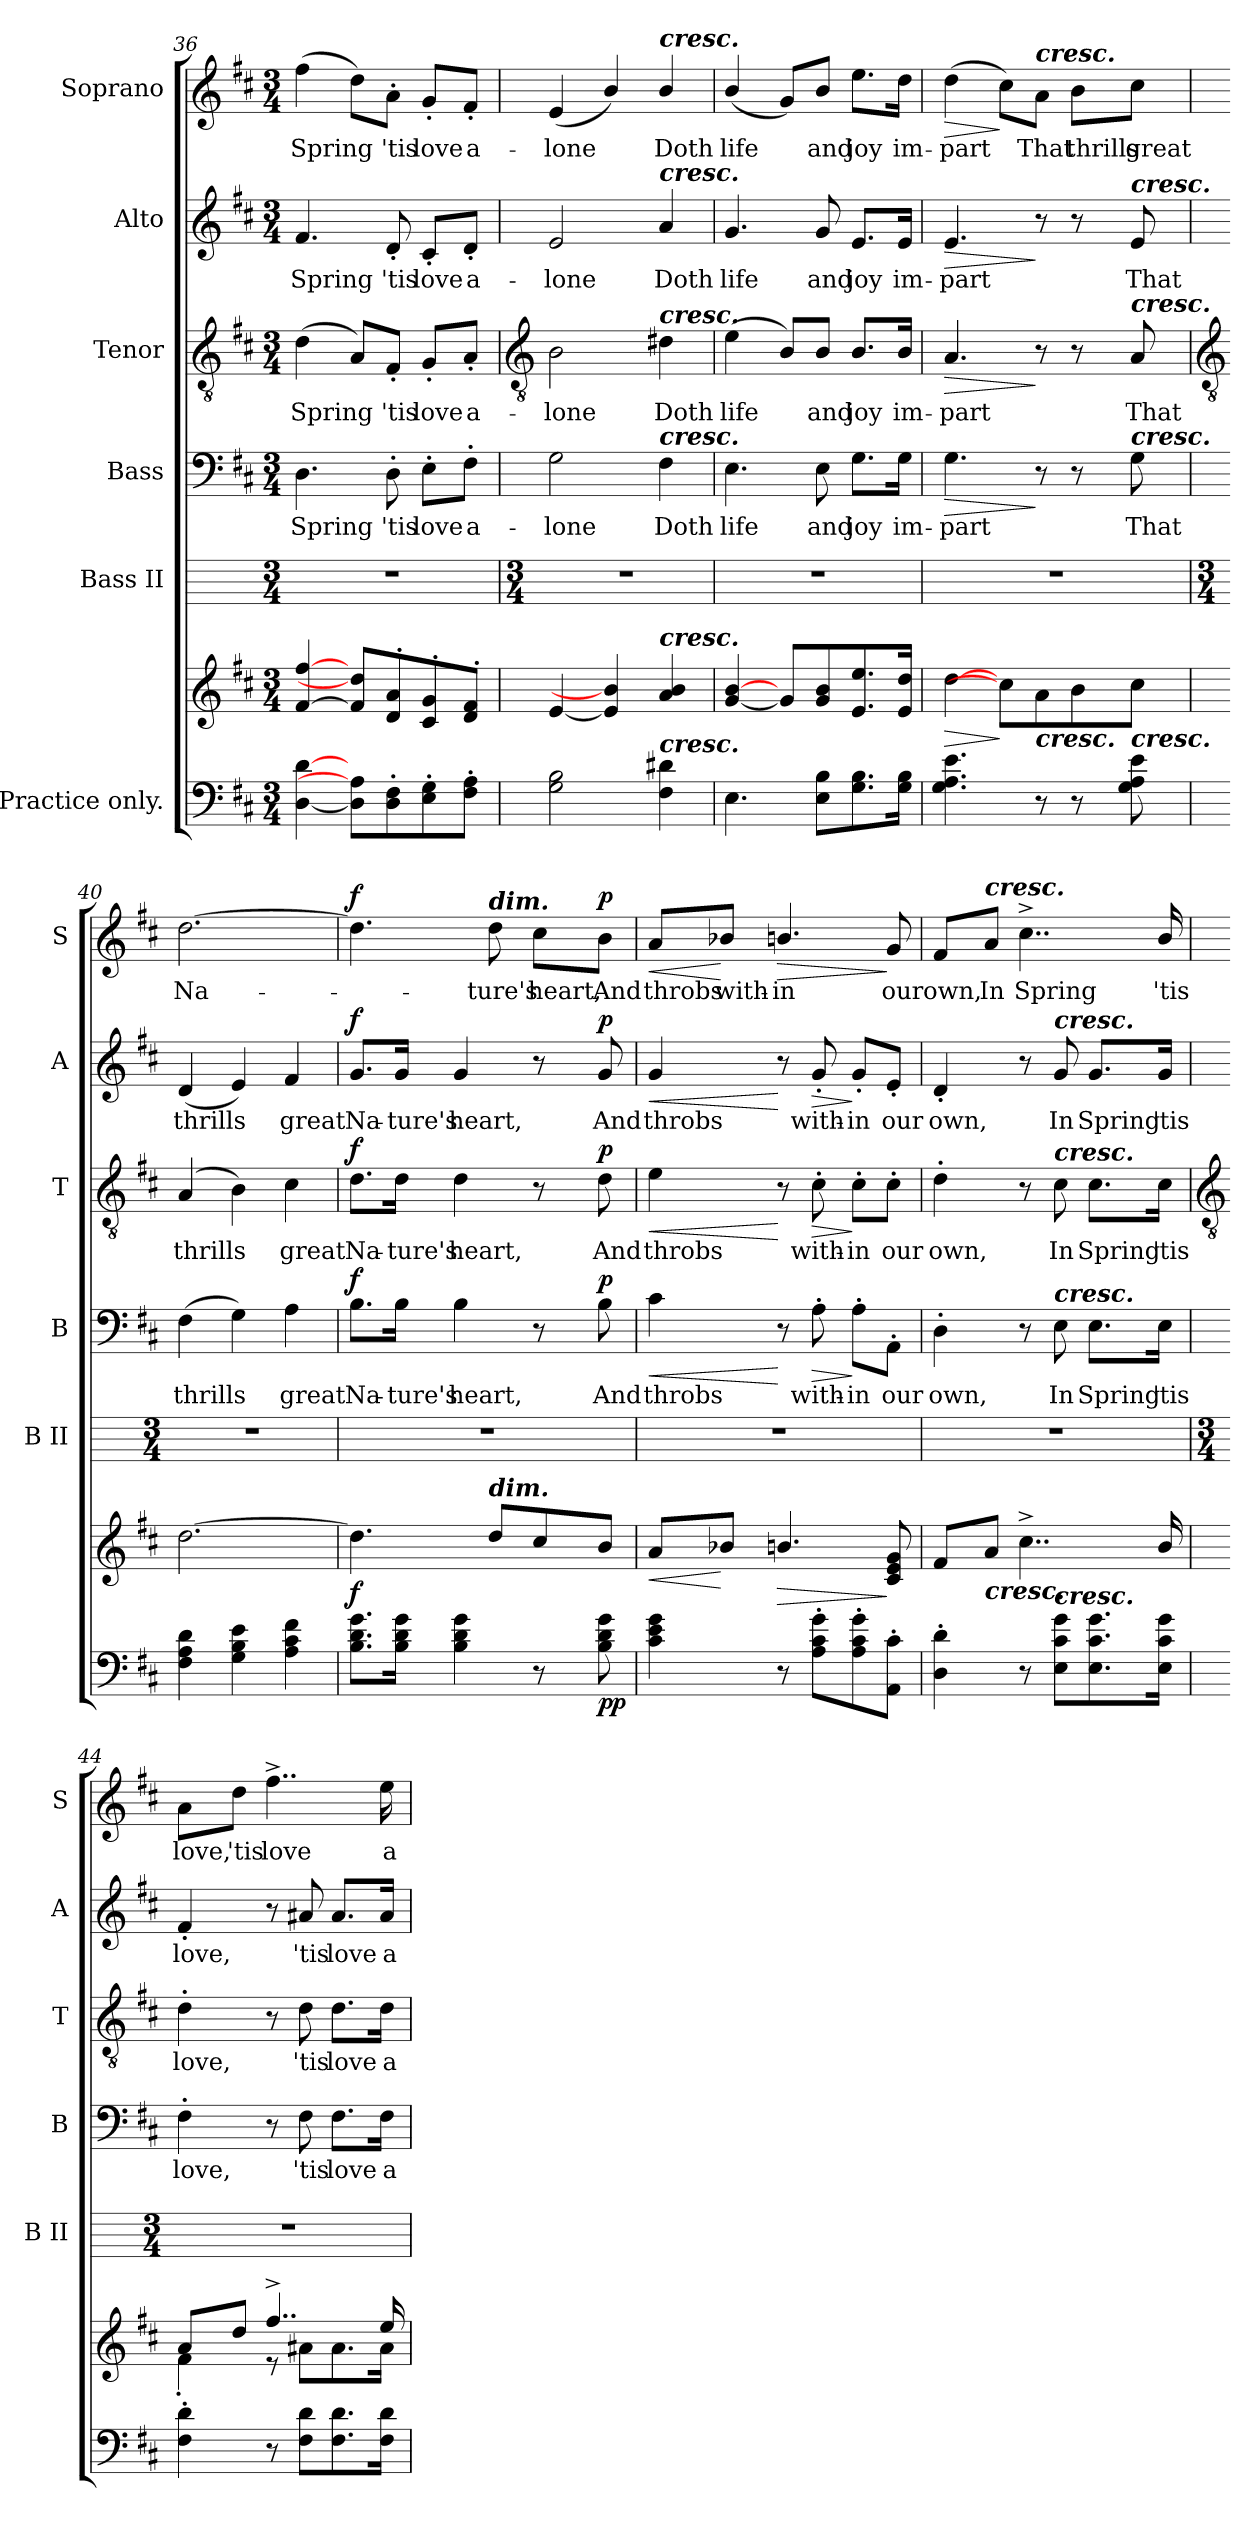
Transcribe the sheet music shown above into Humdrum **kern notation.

**kern	**kern	**dynam	**kern	**kern	**text	**dynam	**kern	**text	**dynam	**kern	**text	**dynam	**kern	**text	**dynam
*part6	*part6	*part6	*part5	*part4	*part4	*part4	*part3	*part3	*part3	*part2	*part2	*part2	*part1	*part1	*part1
*staff7	*staff6	*staff6/7	*staff5	*staff4	*staff4	*staff4	*staff3	*staff3	*staff3	*staff2	*staff2	*staff2	*staff1	*staff1	*staff1
*I"Practice only.	*	*	*I"Bass II	*I"Bass	*	*	*I"Tenor	*	*	*I"Alto	*	*	*I"Soprano	*	*
*	*	*	*I'B II	*I'B	*	*	*I'T	*	*	*I'A	*	*	*I'S	*	*
*clefF4	*clefG2	*	*	*clefF4	*	*	*clefGv2	*	*	*clefG2	*	*	*clefG2	*	*
*k[f#c#]	*k[f#c#]	*	*	*k[f#c#]	*	*	*k[f#c#]	*	*	*k[f#c#]	*	*	*k[f#c#]	*	*
*D:	*D:	*	*	*D:	*	*	*D:	*	*	*D:	*	*	*D:	*	*
*M3/4	*M3/4	*	*M3/4	*M3/4	*	*	*M3/4	*	*	*M3/4	*	*	*M3/4	*	*
=36	=36	=36	=36	=36	=36	=36	=36	=36	=36	=36	=36	=36	=36	=36	=36
*	*^	*	*	*	*	*	*	*	*	*	*	*	*	*	*
!	!	!LO:N:vis=1	!	!	!	!LO:LY:b	!	!	!LO:LY:b	!	!	!LO:LY:b	!	!	!LO:LY:b	!
[4D [4d	[4f# [4ff#	2.ryy	.	2.r	4.D	Spring	.	(<4d	Spring	.	4.f#	Spring	.	(>4ff#	Spring	.
8D] 8A]L	8f#] 8dd]L	.	.	.	.	.	.	8A/L)	.	.	.	.	.	8dd\L)	.	.
!	!	!	!	!	!	!LO:LY:b	!	!	!LO:LY:b	!	!	!LO:LY:b	!	!	!LO:LY:b	!
8D' 8F#'	8d' 8a'	.	.	.	8D'	'tis	.	8F#'/J	'tis	.	8d'	'tis	.	8a'\J	'tis	.
!	!	!	!	!	!	!LO:LY:b	!	!	!LO:LY:b	!	!	!LO:LY:b	!	!	!LO:LY:b	!
8E' 8G'	8c#' 8g'	.	.	.	8E'\L	love	.	8G'/L	love	.	8c#'/L	love	.	8g'/L	love	.
!	!	!	!	!	!	!LO:LY:b	!	!	!LO:LY:b	!	!	!LO:LY:b	!	!	!LO:LY:b	!
8F#' 8A'J	8d' 8f#'J	.	.	.	8F#'\J	a-	.	8A'/J	a-	.	8d'/J	a-	.	8f#'/J	a-	.
*	*v	*v	*	*	*	*	*	*	*	*	*	*	*	*	*	*
!!LO:LB:g=z
=37	=37	=37	=37	=37	=37	=37	=37	=37	=37	=37	=37	=37	=37	=37	=37
*	*	*	*	*	*	*	*clefGv2	*	*	*	*	*	*	*	*
*	*	*	*M3/4	*	*	*	*	*	*	*	*	*	*	*	*
!	!	!	!	!	!LO:LY:b	!	!	!LO:LY:b	!	!	!LO:LY:b	!	!	!LO:LY:b	!
2G 2B	[4e	.	2.r	2G	-lone	.	2B	-lone	.	2e	-lone	.	(<4e	-lone	.
.	4e/] 4b/]	.	.	.	.	.	.	.	.	.	.	.	4b/)	.	.
!	!	!	!	!	!	!	!	!	!	!	!	!	!LO:TX:a:Bi:t=cresc.	!	!
!	!	!	!	!	!	!	!	!	!	!LO:TX:a:Bi:t=cresc.	!	!	!	!	!
!	!	!	!	!	!	!	!LO:TX:a:Bi:t=cresc.	!	!	!	!	!	!	!	!
!	!	!	!	!LO:TX:a:Bi:t=cresc.	!	!	!	!	!	!	!	!	!	!	!
!	!LO:TX:a:Bi:t=cresc.	!	!	!	!	!	!	!	!	!	!	!	!	!	!
!LO:TX:a:Bi:t=cresc.	!	!	!	!	!	!	!	!	!	!	!	!	!	!	!
!	!	!	!	!	!LO:LY:b	!	!	!LO:LY:b	!	!	!LO:LY:b	!	!	!LO:LY:b	!
4F# 4d#X	4a/ 4b/	.	.	4F#	Doth	.	4d#X	Doth	.	4a	Doth	.	4b/	Doth	.
=38	=38	=38	=38	=38	=38	=38	=38	=38	=38	=38	=38	=38	=38	=38	=38
!	!	!	!	!	!LO:LY:b	!	!	!LO:LY:b	!	!	!LO:LY:b	!	!	!LO:LY:b	!
4.E	[4g/ [4b/	.	2.r	4.E	life	.	(<4e	life	.	4.g	life	.	(<4b/	life	.
.	8gL]	.	.	.	.	.	8B/L)	.	.	.	.	.	8g/L)	.	.
!	!	!	!	!	!LO:LY:b	!	!	!LO:LY:b	!	!	!LO:LY:b	!	!	!LO:LY:b	!
8E 8BL	8g 8b	.	.	8E	and	.	8B/J	and	.	8g	and	.	8b/J	and	.
!	!	!	!	!	!LO:LY:b	!	!	!LO:LY:b	!	!	!LO:LY:b	!	!	!LO:LY:b	!
8.G 8.B	8.e 8.ee	.	.	8.G\L	joy	.	8.B/L	joy	.	8.e/L	joy	.	8.ee\L	joy	.
!	!	!	!	!	!LO:LY:b	!	!	!LO:LY:b	!	!	!LO:LY:b	!	!	!LO:LY:b	!
16G 16BJ	16e 16ddJ	.	.	16G\Jk	im-	.	16B/Jk	im-	.	16e/Jk	im-	.	16dd\Jk	im-	.
=39	=39	=39	=39	=39	=39	=39	=39	=39	=39	=39	=39	=39	=39	=39	=39
!	!	!LO:HP:b	!	!	!LO:LY:b	!LO:HP:b	!	!LO:LY:b	!LO:HP:b	!	!LO:LY:b	!LO:HP:b	!	!LO:LY:b	!LO:HP:b
4.G 4.A 4.e	[4dd	>	2.r	4.G	-part	>	4.A	-part	>	4.e	-part	>	(>4dd	-part	>
.	8cc#L]	]	.	.	.	.	.	.	.	.	.	.	8cc#\L)	.	]
!	!	!	!	!	!	!	!	!	!	!	!	!	!LO:TX:a:Bi:t=cresc.	!	!
!	!LO:TX:b:Bi:t=cresc.	!	!	!	!	!	!	!	!	!	!	!	!	!	!
!	!	!	!	!	!	!	!	!	!	!	!	!	!	!LO:LY:b	!
8r	8a	.	.	8r	.	]	8r	.	]	8r	.	]	8a\J	That	.
!	!	!	!	!	!	!	!	!	!	!	!	!	!	!LO:LY:b	!
8r	8b	.	.	8r	.	.	8r	.	.	8r	.	.	8b\L	thrills	.
!	!	!	!	!	!	!	!	!	!	!LO:TX:a:Bi:t=cresc.	!	!	!	!	!
!	!	!	!	!	!	!	!LO:TX:a:Bi:t=cresc.	!	!	!	!	!	!	!	!
!	!	!	!	!LO:TX:a:Bi:t=cresc.	!	!	!	!	!	!	!	!	!	!	!
!LO:TX:a:Bi:t=cresc.	!	!	!	!	!	!	!	!	!	!	!	!	!	!	!
!	!	!	!	!	!LO:LY:b	!	!	!LO:LY:b	!	!	!LO:LY:b	!	!	!LO:LY:b	!
8G 8A 8e	8cc#J	.	.	8G	That	.	8A	That	.	8e	That	.	8cc#\J	great	.
!!LO:LB:g=z
=40	=40	=40	=40	=40	=40	=40	=40	=40	=40	=40	=40	=40	=40	=40	=40
*	*	*	*	*	*	*	*clefGv2	*	*	*	*	*	*	*	*
*	*	*	*M3/4	*	*	*	*	*	*	*	*	*	*	*	*
!	!	!	!	!	!LO:LY:b	!	!	!LO:LY:b	!	!	!LO:LY:b	!	!	!LO:LY:b	!
4F# 4A 4d	[2.dd	.	2.r	(>4F#	thrills	.	(<4A	thrills	.	(<4d	thrills	.	[2.dd	Na-	.
4G 4B 4e	.	.	.	4G)	.	.	4B)	.	.	4e)	.	.	.	.	.
!	!	!	!	!	!LO:LY:b	!	!	!LO:LY:b	!	!	!LO:LY:b	!	!	!	!
4A 4c# 4f#	.	.	.	4A	great	.	4c#	great	.	4f#	great	.	.	.	.
=41	=41	=41	=41	=41	=41	=41	=41	=41	=41	=41	=41	=41	=41	=41	=41
!	!	!LO:DY:a=2	!	!	!LO:LY:b	!LO:DY:b	!	!LO:LY:b	!LO:DY:b	!	!LO:LY:b	!LO:DY:b	!	!	!LO:DY:b
8.B 8.d 8.gL	4.dd]	f	2.r	8.B\L	Na-	f	8.d\L	Na-	f	8.g/L	Na-	f	4.dd]	.	f
!	!	!	!	!	!LO:LY:b	!	!	!LO:LY:b	!	!	!LO:LY:b	!	!	!	!
16B 16d 16gJ	.	.	.	16B\Jk	-ture's	.	16d\Jk	-ture's	.	16g/Jk	-ture's	.	.	.	.
!	!	!	!	!	!LO:LY:b	!	!	!LO:LY:b	!	!	!LO:LY:b	!	!	!	!
4B 4d 4g	.	.	.	4B	heart,	.	4d	heart,	.	4g	heart,	.	.	.	.
!	!	!	!	!	!	!	!	!	!	!	!	!	!LO:TX:a:Bi:t=dim.	!	!
!	!LO:TX:a:Bi:t=dim.	!	!	!	!	!	!	!	!	!	!	!	!	!	!
!	!	!	!	!	!	!	!	!	!	!	!	!	!	!LO:LY:b	!
.	8ddL	.	.	.	.	.	.	.	.	.	.	.	8dd	ture's	.
!	!	!	!	!	!	!	!	!	!	!	!	!	!	!LO:LY:b	!
8r	8cc#	.	.	8r	.	.	8r	.	.	8r	.	.	8cc#\L	heart,	.
!	!	!LO:DY:b=2	!	!	!LO:LY:b	!	!	!LO:LY:b	!	!	!LO:LY:b	!	!	!LO:LY:b	!
!	!	!LO:DY:n=1:b	!	!	!	!LO:DY:b	!	!	!LO:DY:b	!	!	!LO:DY:b	!	!	!LO:DY:b
8B 8d 8g	8b/J	p p	.	8B	And	p	8d	And	p	8g	And	p	8b\J	And	p
=42	=42	=42	=42	=42	=42	=42	=42	=42	=42	=42	=42	=42	=42	=42	=42
!	!	!LO:HP:b	!	!	!LO:LY:b	!LO:HP:b	!	!LO:LY:b	!LO:HP:b	!	!LO:LY:b	!LO:HP:b	!	!LO:LY:b	!LO:HP:b
4c# 4e 4g	8aL	<	2.r	4c#	throbs	<	4e	throbs	<	4g	throbs	<	8a/L	throbs	<
!	!	!	!	!	!	!	!	!	!	!	!	!	!	!LO:LY:b	!
.	8b-X/J	[	.	.	.	.	.	.	.	.	.	.	8b-X/J	with-	[
!	!	!LO:HP:b	!	!	!	!	!	!	!	!	!	!	!	!LO:LY:b	!LO:HP:b
8r	4.bn/	>	.	8r	.	[	8r	.	[	8r	.	[	4.bn/	-in	>
!	!	!	!	!	!LO:LY:b	!LO:HP:b	!	!LO:LY:b	!LO:HP:b	!	!LO:LY:b	!LO:HP:b	!	!	!
8A' 8c#' 8g'L	.	.	.	8A'	with-	>	8c#'	with-	>	8g'	with-	>	.	.	.
!	!	!	!	!	!LO:LY:b	!	!	!LO:LY:b	!	!	!LO:LY:b	!	!	!	!
8A' 8c#' 8g'	.	.	.	8A'\L	-in	]	8c#'\L	-in	]	8g'/L	-in	]	.	.	.
!	!	!	!	!	!LO:LY:b	!	!	!LO:LY:b	!	!	!LO:LY:b	!	!	!LO:LY:b	!
8AA' 8c#'J	8c# 8e 8g	]	.	8AA'\J	our	.	8c#'\J	our	.	8e'/J	our	.	8g	our	]
=43	=43	=43	=43	=43	=43	=43	=43	=43	=43	=43	=43	=43	=43	=43	=43
!	!	!	!	!	!LO:LY:b	!	!	!LO:LY:b	!	!	!LO:LY:b	!	!	!LO:LY:b	!
4D' 4d'	8f#L	.	2.r	4D'	own,	.	4d'	own,	.	4d'	own,	.	8f#/L	own,	.
!	!	!	!	!	!	!	!	!	!	!	!	!	!LO:TX:a:Bi:t=cresc.	!	!
!	!LO:TX:b:Bi:t=cresc.	!	!	!	!	!	!	!	!	!	!	!	!	!	!
!	!	!	!	!	!	!	!	!	!	!	!	!	!	!LO:LY:b	!
.	8aJ	.	.	.	.	.	.	.	.	.	.	.	8a/J	In	.
!	!	!	!	!	!	!	!	!	!	!	!	!	!	!LO:LY:b	!
8r	4..cc#^	.	.	8r	.	.	8r	.	.	8r	.	.	4..cc#^	Spring	.
!	!	!	!	!	!	!	!	!	!	!LO:TX:a:Bi:t=cresc.	!	!	!	!	!
!	!	!	!	!	!	!	!LO:TX:a:Bi:t=cresc.	!	!	!	!	!	!	!	!
!	!	!	!	!LO:TX:a:Bi:t=cresc.	!	!	!	!	!	!	!	!	!	!	!
!LO:TX:a:Bi:t=cresc.	!	!	!	!	!	!	!	!	!	!	!	!	!	!	!
!	!	!	!	!	!LO:LY:b	!	!	!LO:LY:b	!	!	!LO:LY:b	!	!	!	!
8E 8c# 8gL	.	.	.	8E	In	.	8c#	In	.	8g	In	.	.	.	.
!	!	!	!	!	!LO:LY:b	!	!	!LO:LY:b	!	!	!LO:LY:b	!	!	!	!
8.E 8.c# 8.g	.	.	.	8.E\L	Spring	.	8.c#\L	Spring	.	8.g/L	Spring	.	.	.	.
!	!	!	!	!	!LO:LY:b	!	!	!LO:LY:b	!	!	!LO:LY:b	!	!	!LO:LY:b	!
16E 16c# 16gJ	16b/	.	.	16E\Jk	'tis	.	16c#\Jk	'tis	.	16g/Jk	'tis	.	16b/	'tis	.
!!LO:LB:g=z
=44	=44	=44	=44	=44	=44	=44	=44	=44	=44	=44	=44	=44	=44	=44	=44
*	*	*	*	*	*	*	*clefGv2	*	*	*	*	*	*	*	*
*	*	*	*M3/4	*	*	*	*	*	*	*	*	*	*	*	*
*	*^	*	*	*	*	*	*	*	*	*	*	*	*	*	*
!	!	!	!	!	!	!LO:LY:b	!	!	!LO:LY:b	!	!	!LO:LY:b	!	!	!LO:LY:b	!
4F#' 4d'	8a/L	4f#'\	.	2.r	4F#'	love,	.	4d'	love,	.	4f#'	love,	.	8a\L	love,	.
!	!	!	!	!	!	!	!	!	!	!	!	!	!	!	!LO:LY:b	!
.	8dd/J	.	.	.	.	.	.	.	.	.	.	.	.	8dd\J	'tis	.
!	!	!	!	!	!	!	!	!	!	!	!	!	!	!	!LO:LY:b	!
8r	4..ff#^/	8r	.	.	8r	.	.	8r	.	.	8r	.	.	4..ff#^	love	.
!	!	!	!	!	!	!LO:LY:b	!	!	!LO:LY:b	!	!	!LO:LY:b	!	!	!	!
8F# 8dL	.	8a#X\L	.	.	8F#	'tis	.	8d	'tis	.	8a#X	'tis	.	.	.	.
!	!	!	!	!	!	!LO:LY:b	!	!	!LO:LY:b	!	!	!LO:LY:b	!	!	!	!
8.F# 8.d	.	8.a#\	.	.	8.F#\L	love	.	8.d\L	love	.	8.a#/L	love	.	.	.	.
!	!	!	!	!	!	!LO:LY:b	!	!	!LO:LY:b	!	!	!LO:LY:b	!	!	!LO:LY:b	!
16F# 16dJ	16ee/	16a#\J	.	.	16F#\Jk	a-	.	16d\Jk	a-	.	16a#/Jk	a-	.	16ee	a-	.
*	*v	*v	*	*	*	*	*	*	*	*	*	*	*	*	*	*
=	=	=	=	=	=	=	=	=	=	=	=	=	=	=	=
*-	*-	*-	*-	*-	*-	*-	*-	*-	*-	*-	*-	*-	*-	*-	*-
